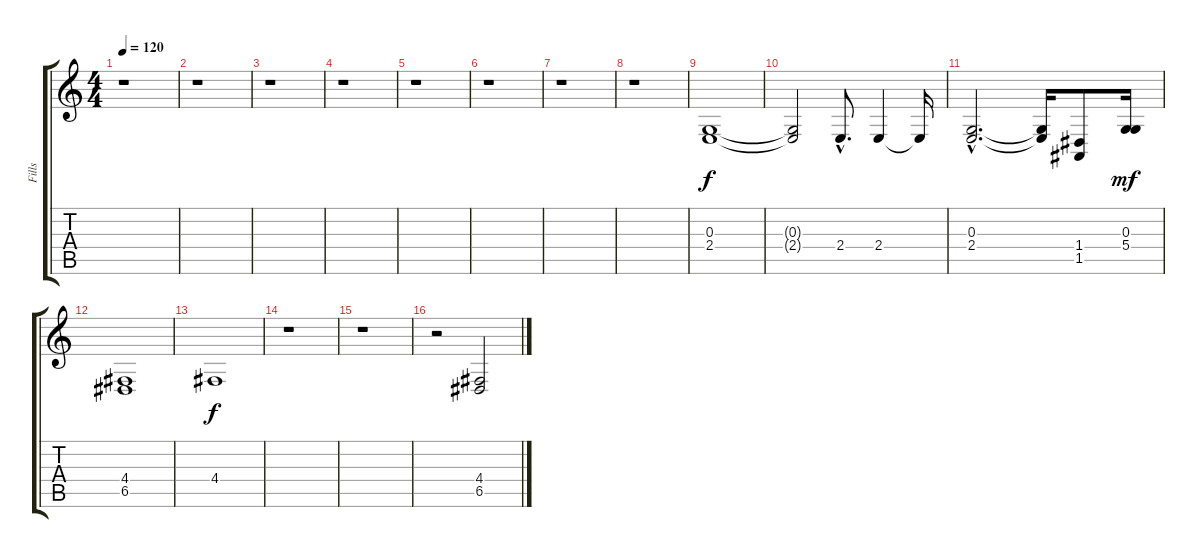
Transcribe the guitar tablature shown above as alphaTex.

\track ("Fills" "Fills") {instrument pad5bowed}
\staff {score tabs}
\tuning (E4 B3 G3 D3 A2 E2) {hide}
\ts (4 4)
\tempo 120
\clef g2
\ks c
r.1{dy f instrument pad5bowed} |
r.1 |
r.1 |
r.1 |
r.1 |
r.1 |
r.1 |
r.1 |
(0.3 2.4).1 |
(0.3{t} 2.4{t}).2 2.4{hac}.8{d} 2.4.4 2.4{t}.16 |
(0.3{hac} 2.4{hac}).2{d} (0.3{t} 2.4{t}).16 (1.4 1.5).8 (0.3 5.4).16{dy mf} |
(4.4 6.5).1 |
4.4.1{dy f} |
r.1 |
r.1 |
r.2 (4.4 6.5).2
